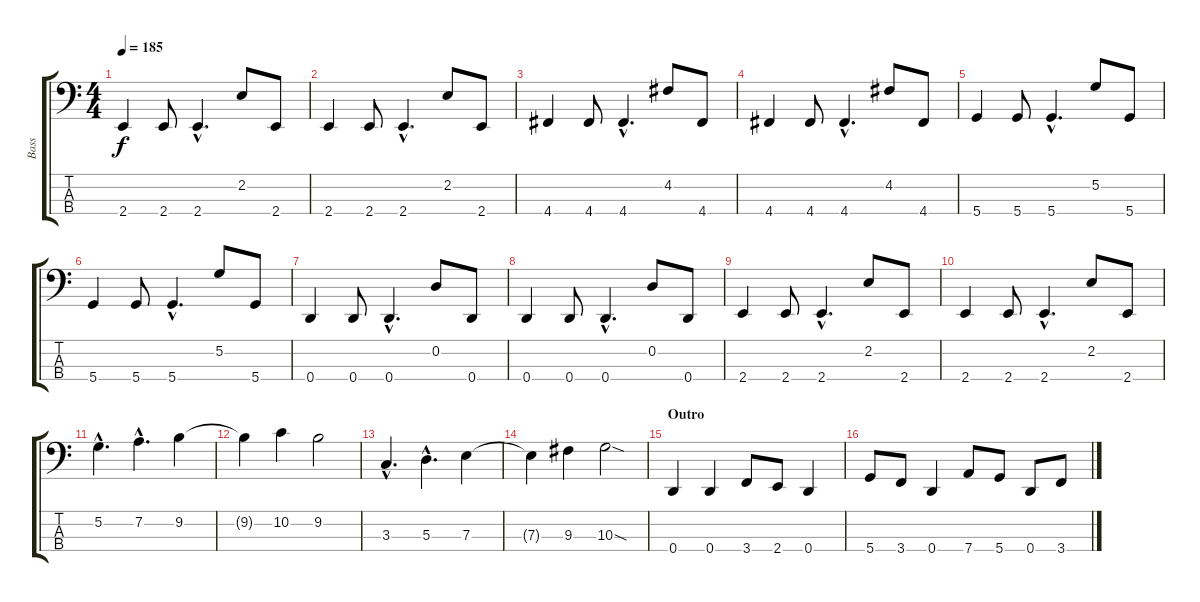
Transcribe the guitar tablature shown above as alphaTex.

\track ("Bass" "Bass") {instrument electricbassfinger}
\staff {score tabs}
\tuning (G2 D2 A1 D1) {hide}
\ts (4 4)
\tempo 185
\clef f4
\ks c
2.4.4{dy f} 2.4.8 2.4{hac}.4{d} 2.2.8 2.4.8 |
2.4.4 2.4.8 2.4{hac}.4{d} 2.2.8 2.4.8 |
4.4.4 4.4.8 4.4{hac}.4{d} 4.2.8 4.4.8 |
4.4.4 4.4.8 4.4{hac}.4{d} 4.2.8 4.4.8 |
5.4.4 5.4.8 5.4{hac}.4{d} 5.2.8 5.4.8 |
5.4.4 5.4.8 5.4{hac}.4{d} 5.2.8 5.4.8 |
0.4.4 0.4.8 0.4{hac}.4{d} 0.2.8 0.4.8 |
0.4.4 0.4.8 0.4{hac}.4{d} 0.2.8 0.4.8 |
2.4.4 2.4.8 2.4{hac}.4{d} 2.2.8 2.4.8 |
2.4.4 2.4.8 2.4{hac}.4{d} 2.2.8 2.4.8 |
5.2{hac}.4{d} 7.2{hac}.4{d} 9.2.4 |
9.2{t}.4 10.2.4 9.2.2 |
3.3{hac}.4{d} 5.3{hac}.4{d} 7.3.4 |
7.3{t}.4 9.3.4 10.3{sod}.2 |
\section ("" "Outro")
0.4.4 0.4.4 3.4.8 2.4.8 0.4.4 |
5.4.8 3.4.8 0.4.4 7.4.8 5.4.8 0.4.8 3.4.8
